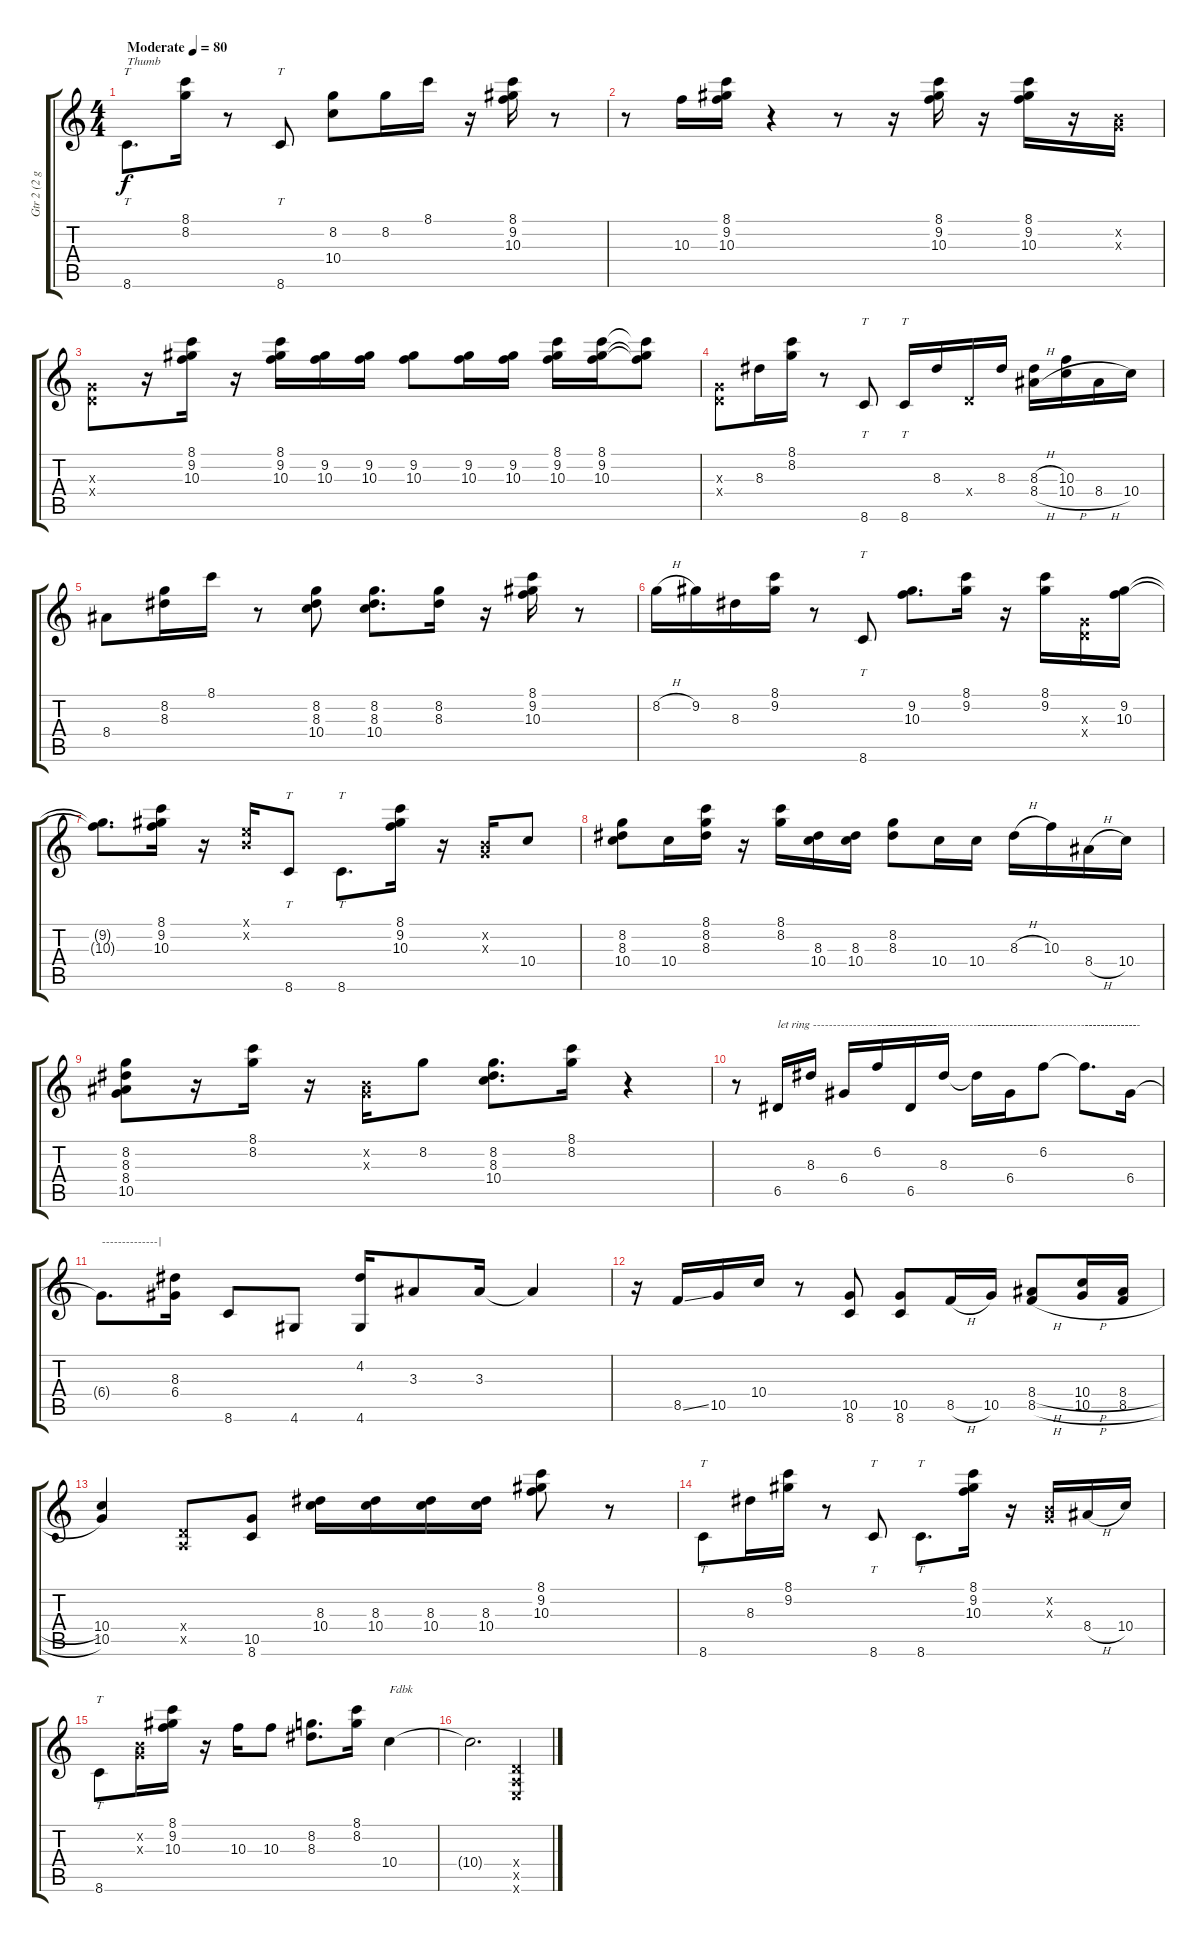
\track ("Gtr 2 (2 gtrs arr. for 1)" "Gtr 2 (2 g") {instrument electricguitarclean}
\staff {score tabs}
\tuning (E4 B3 G3 D3 A2 E2) {hide}
\ts (4 4)
\tempo (80 "Moderate")
\clef g2
\ks c
8.6.8{tt d txt "Thumb" dy f instrument electricguitarclean} (8.1 8.2).16 r.8 8.6.8{tt} (8.2 10.4).8 8.2.16 8.1.16 r.16 (8.1 9.2 10.3).16 r.8 |
r.8 10.3.16 (8.1 9.2 10.3).16 r.4 r.8 r.16 (8.1 9.2 10.3).16 r.16 (8.1 9.2 10.3).16 r.16 (0.2{x} 0.3{x}).16 |
(0.3{x} 0.4{x}).8 r.16 (8.1 9.2 10.3).16 r.16 (8.1 9.2 10.3).16 (9.2 10.3).16 (9.2 10.3).16 (9.2 10.3).8 (9.2 10.3).16 (9.2 10.3).16 (8.1 9.2 10.3).16 (8.1 9.2 10.3).16 (8.1{t} 9.2{t} 10.3{t}).8 |
(0.3{x} 0.4{x}).8 8.3.16 (8.1 8.2).16 r.8 8.6.8{tt} 8.6.16{tt} 8.3.16 0.4{x}.16 8.3.16 (8.3{h} 8.4{h}).16 (10.3 10.4{h}).16 8.4{h}.16 10.4.16 |
8.4.8 (8.2 8.3).16 8.1.16 r.8 (8.2 8.3 10.4).8 (8.2 8.3 10.4).8{d} (8.2 8.3).16 r.16 (8.1 9.2 10.3).16 r.8 |
8.2{h}.16 9.2.16 8.3.16 (8.1 9.2).16 r.8 8.6.8{tt} (9.2 10.3).8{d} (8.1 9.2).16 r.16 (8.1 9.2).16 (0.3{x} 0.4{x}).16 (9.2 10.3).16 |
(9.2{t} 10.3{t}).8{d} (8.1 9.2 10.3).16 r.16 (0.1{x} 0.2{x}).16 8.6.8{tt} 8.6.8{tt d} (8.1 9.2 10.3).16 r.16 (0.2{x} 0.3{x}).16 10.4.8 |
(8.2 8.3 10.4).8 10.4.16 (8.1 8.2 8.3).16 r.16 (8.1 8.2).16 (8.3 10.4).16 (8.3 10.4).16 (8.2 8.3).8 10.4.16 10.4.16 8.3{h}.16 10.3.16 8.4{h}.16 10.4.16 |
(8.2 8.3 8.4 10.5).8 r.16 (8.1 8.2).16 r.16 (0.2{x} 0.3{x}).16 8.2.8 (8.2 8.3 10.4).8{d} (8.1 8.2).16 r.4 |
r.8 6.5.16{txt "let ring -------------------------------"} 8.3.16 6.4.16 6.2.16{txt "----------------------------------------"} 6.5.16 8.3.16 8.3{t}.16{txt "----------------------------------------"} 6.4.16 6.2.8 6.2{t}.8{d txt "--------------"} 6.4.16 |
6.4{t}.8{d txt "--------------|"} (8.3 6.4).16 8.6.8 4.6.8 (4.2 4.6).16 3.3.8 3.3.16 3.3{t}.4 |
r.16 8.5{ss}.16 10.5.16 10.4.16 r.8 (10.5 8.6).8 (10.5 8.6).8 8.5{h}.16 10.5.16 (8.4{h} 8.5{h}).8 (10.4{h} 10.5{h}).16 (8.4{h} 8.5{h}).16 |
(10.4 10.5).4 (0.4{x} 0.5{x}).8 (10.5 8.6).8 (8.3 10.4).16 (8.3 10.4).16 (8.3 10.4).16 (8.3 10.4).16 (8.1 9.2 10.3).8 r.8 |
8.6.8{tt} 8.3.16 (8.1 9.2).16 r.8 8.6.8{tt} 8.6.8{tt d} (8.1 9.2 10.3).16 r.16 (0.2{x} 0.3{x}).16 8.4{h}.16 10.4.16 |
8.6.8{tt} (0.2{x} 0.3{x}).16 (8.1 9.2 10.3).16 r.16 10.3.16 10.3.8 (8.2 8.3).8{d} (8.1 8.2).16 10.4.4{txt "Fdbk"} |
10.4{t}.2{d} (0.4{x} 0.5{x} 0.6{x}).4
